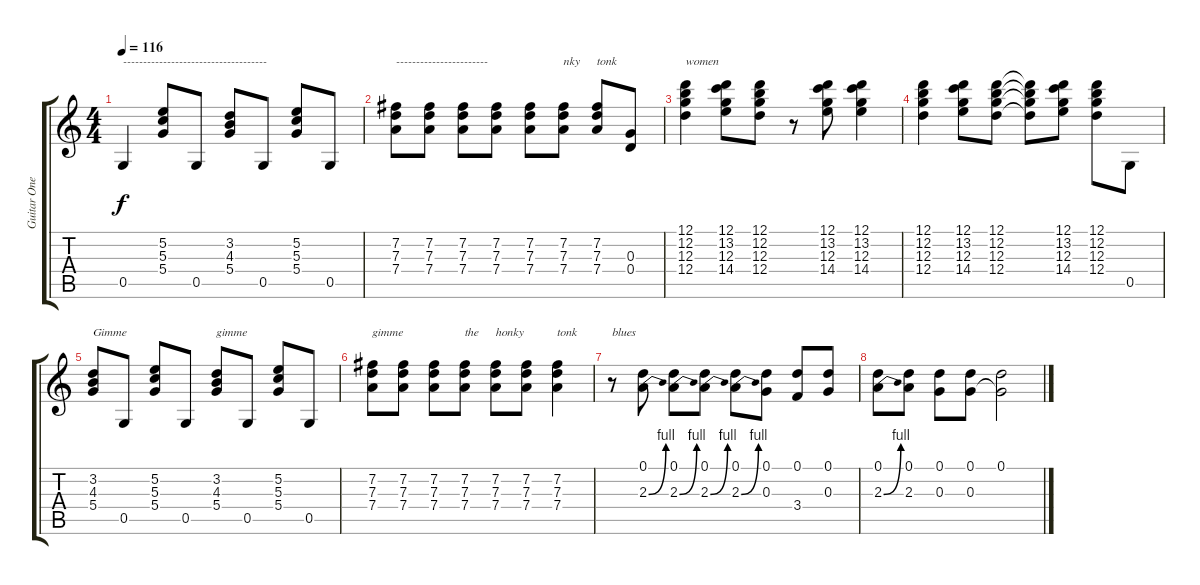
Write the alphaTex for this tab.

\track ("Guitar One" "Guitar One") {instrument electricguitarclean}
\staff {score tabs}
\tuning (D4 B3 G3 D3 G2 D2) {hide}
\ts (4 4)
\tempo 116
\clef g2
\ks c
0.5{t}.4{txt "------------------------------------" dy f} (5.2 5.3 5.4).8 0.5.8 (3.2 4.3 5.4).8 0.5.8 (5.2 5.3 5.4).8 0.5.8 |
(7.2 7.3 7.4).8{txt "-----------------------"} (7.2 7.3 7.4).8 (7.2 7.3 7.4).8 (7.2 7.3 7.4).8 (7.2 7.3 7.4).8 (7.2 7.3 7.4).8{txt "nky"} (7.2 7.3 7.4).8{txt "tonk"} (0.3 0.4).8 |
(12.1 12.2 12.3 12.4).4{txt "women"} (12.1 13.2 12.3 14.4).8 (12.1 12.2 12.3 12.4).8 r.8 (12.1 13.2 12.3 14.4).8 (12.1 13.2 12.3 14.4).4 |
(12.1 12.2 12.3 12.4).4 (12.1 13.2 12.3 14.4).8 (12.1 12.2 12.3 12.4).8 (12.1{t} 12.2{t} 12.3{t} 12.4{t}).8 (12.1 13.2 12.3 14.4).8 (12.1 12.2 12.3 12.4).8 0.5.8 |
(3.2 4.3 5.4).8{txt "Gimme"} 0.5.8 (5.2 5.3 5.4).8 0.5.8 (3.2 4.3 5.4).8{txt "gimme"} 0.5.8 (5.2 5.3 5.4).8 0.5.8 |
(7.2 7.3 7.4).8{txt "gimme"} (7.2 7.3 7.4).8 (7.2 7.3 7.4).8 (7.2 7.3 7.4).8{txt "the"} (7.2 7.3 7.4).8{txt "honky"} (7.2 7.3 7.4).8 (7.2 7.3 7.4).4{txt "tonk"} |
r.8{txt "blues"} (0.1 2.3{be (bend 0 0 60 4)}).8 (0.1 2.3{be (bend 0 0 60 4)}).8 (0.1 2.3{be (bend 0 0 60 4)}).8 (0.1 2.3{be (bend 0 0 60 4)}).8 (0.1 0.3).8 (0.1 3.4).8 (0.1 0.3).8 |
(0.1 2.3{be (bend 0 0 60 4)}).8 (0.1 2.3).8 (0.1 0.3).8 (0.1 0.3).8 (0.1 0.3{t}).2
